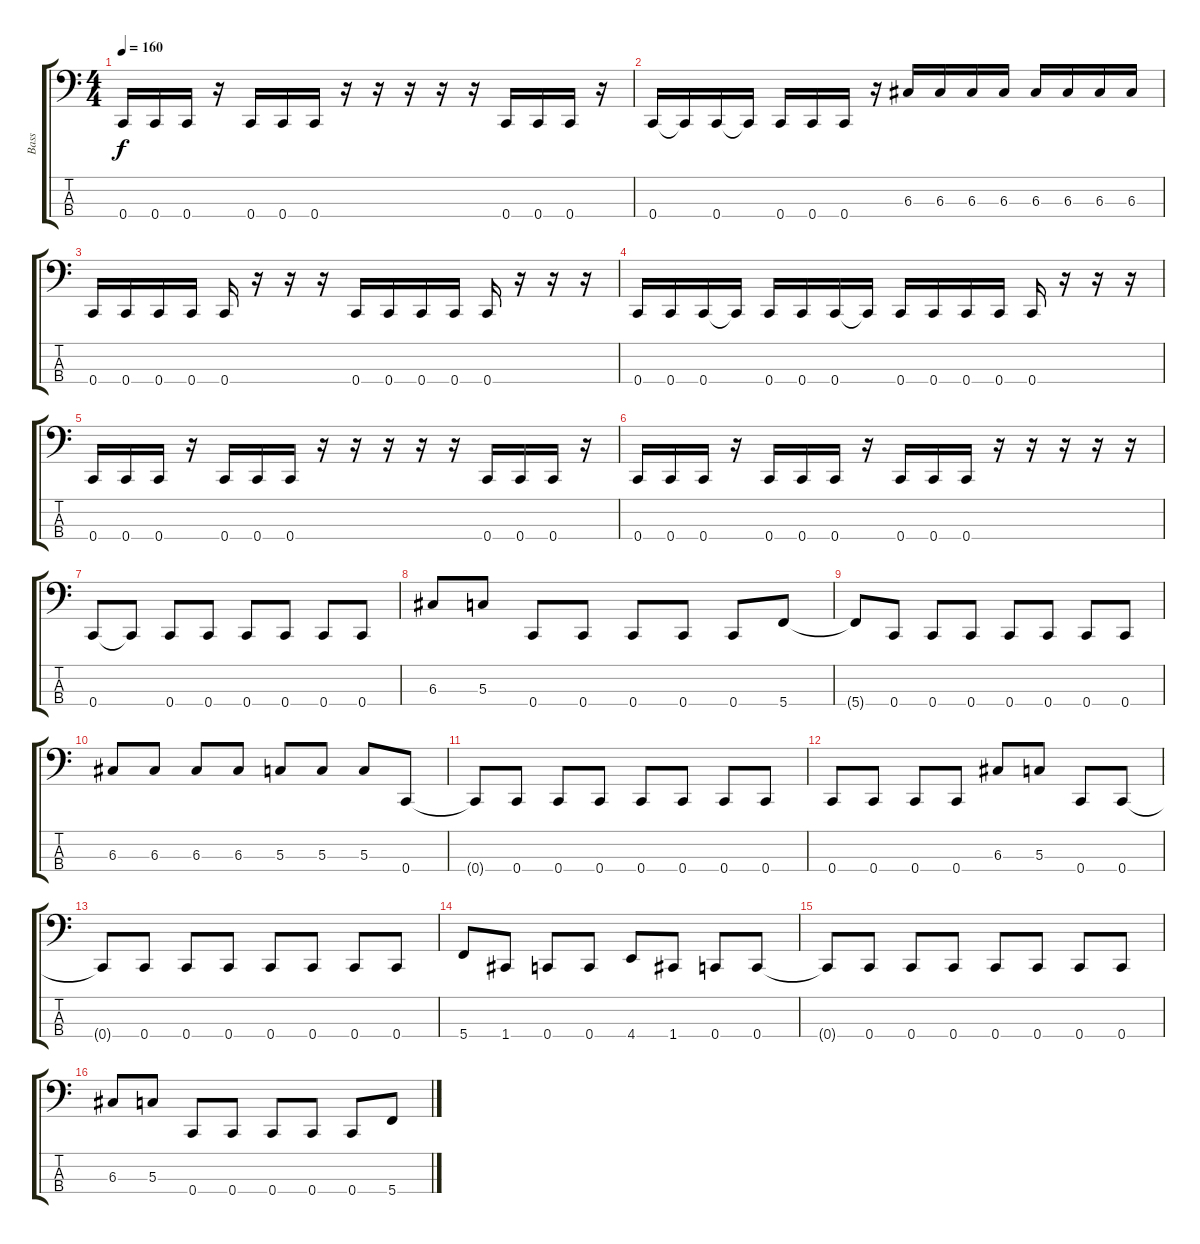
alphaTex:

\track ("Bass" "Bass") {instrument electricbasspick}
\staff {score tabs}
\tuning (F2 C2 G1 C1) {hide}
\ts (4 4)
\tempo 160
\clef f4
\ks c
0.4.16{dy f} 0.4.16 0.4.16 r.16 0.4.16 0.4.16 0.4.16 r.16 r.16 r.16 r.16 r.16 0.4.16 0.4.16 0.4.16 r.16 |
0.4.16 0.4{t}.16 0.4.16 0.4{t}.16 0.4.16 0.4.16 0.4.16 r.16 6.3.16 6.3.16 6.3.16 6.3.16 6.3.16 6.3.16 6.3.16 6.3.16 |
0.4.16 0.4.16 0.4.16 0.4.16 0.4.16 r.16 r.16 r.16 0.4.16 0.4.16 0.4.16 0.4.16 0.4.16 r.16 r.16 r.16 |
0.4.16 0.4.16 0.4.16 0.4{t}.16 0.4.16 0.4.16 0.4.16 0.4{t}.16 0.4.16 0.4.16 0.4.16 0.4.16 0.4.16 r.16 r.16 r.16 |
0.4.16 0.4.16 0.4.16 r.16 0.4.16 0.4.16 0.4.16 r.16 r.16 r.16 r.16 r.16 0.4.16 0.4.16 0.4.16 r.16 |
0.4.16 0.4.16 0.4.16 r.16 0.4.16 0.4.16 0.4.16 r.16 0.4.16 0.4.16 0.4.16 r.16 r.16 r.16 r.16 r.16 |
0.4.8 0.4{t}.8 0.4.8 0.4.8 0.4.8 0.4.8 0.4.8 0.4.8 |
6.3.8 5.3.8 0.4.8 0.4.8 0.4.8 0.4.8 0.4.8 5.4.8 |
5.4{t}.8 0.4.8 0.4.8 0.4.8 0.4.8 0.4.8 0.4.8 0.4.8 |
6.3.8 6.3.8 6.3.8 6.3.8 5.3.8 5.3.8 5.3.8 0.4.8 |
0.4{t}.8 0.4.8 0.4.8 0.4.8 0.4.8 0.4.8 0.4.8 0.4.8 |
0.4.8 0.4.8 0.4.8 0.4.8 6.3.8 5.3.8 0.4.8 0.4.8 |
0.4{t}.8 0.4.8 0.4.8 0.4.8 0.4.8 0.4.8 0.4.8 0.4.8 |
5.4.8 1.4.8 0.4.8 0.4.8 4.4.8 1.4.8 0.4.8 0.4.8 |
0.4{t}.8 0.4.8 0.4.8 0.4.8 0.4.8 0.4.8 0.4.8 0.4.8 |
6.3.8 5.3.8 0.4.8 0.4.8 0.4.8 0.4.8 0.4.8 5.4.8
